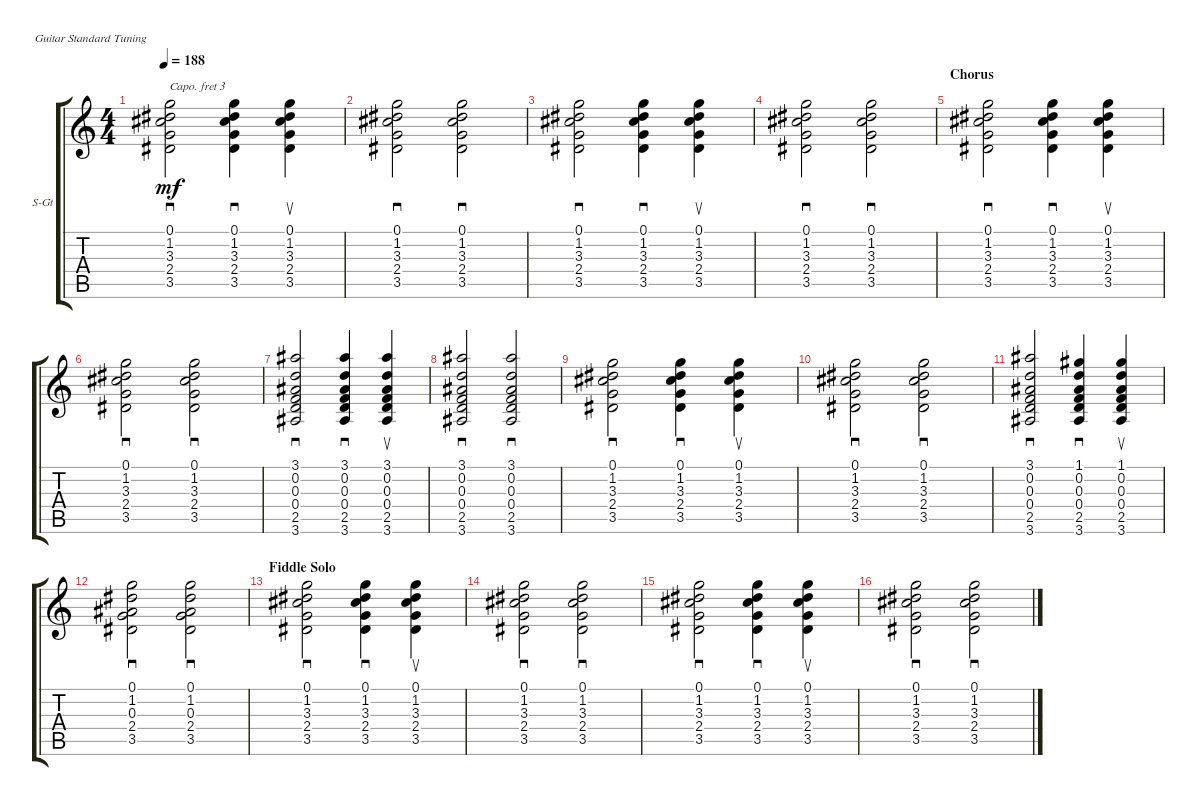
\defaultSystemsLayout 4
\bracketExtendMode groupsimilarinstruments
\firstSystemTrackNameOrientation horizontal
\otherSystemsTrackNameOrientation horizontal
\track ("Steel Guitar" "S-Gt") {instrument acousticguitarsteel}
\staff {score tabs}
\capo 3
\tuning (E4 B3 G3 D3 A2 E2)
\ts (4 4)
\tempo 188
\clef g2
\ks c
(0.1 1.2 3.3 2.4 3.5).2{sd dy mf} (3.5 2.4 3.3 1.2 0.1).4{sd} (3.5 2.4 3.3 1.2 0.1).4{su} |
(3.5 2.4 3.3 1.2 0.1).2{sd} (3.5 2.4 3.3 1.2 0.1).2{sd} |
(0.1 1.2 3.3 2.4 3.5).2{sd} (3.5 2.4 3.3 1.2 0.1).4{sd} (3.5 2.4 3.3 1.2 0.1).4{su} |
(3.5 2.4 3.3 1.2 0.1).2{sd} (3.5 2.4 3.3 1.2 0.1).2{sd} |
\section ("" "Chorus")
(0.1 1.2 3.3 2.4 3.5).2{sd} (3.5 2.4 3.3 1.2 0.1).4{sd} (3.5 2.4 3.3 1.2 0.1).4{su} |
(3.5 2.4 3.3 1.2 0.1).2{sd} (3.5 2.4 3.3 1.2 0.1).2{sd} |
(3.1 0.2 0.3 0.4 2.5 3.6).2{sd} (2.5 0.4 0.3 0.2 3.1 3.6).4{sd} (2.5 0.4 0.3 0.2 3.1 3.6).4{su} |
(2.5 0.4 0.3 0.2 3.1 3.6).2{sd} (2.5 0.4 0.3 0.2 3.1 3.6).2{sd} |
(0.1 1.2 3.3 2.4 3.5).2{sd} (3.5 2.4 3.3 1.2 0.1).4{sd} (3.5 2.4 3.3 1.2 0.1).4{su} |
(3.5 2.4 3.3 1.2 0.1).2{sd} (3.5 2.4 3.3 1.2 0.1).2{sd} |
(3.1 0.2 0.3 0.4 2.5 3.6).2{sd} (2.5 0.4 0.3 0.2 1.1 3.6).4{sd} (2.5 0.4 0.3 0.2 1.1 3.6).4{su} |
(3.5 2.4 0.3 1.2 0.1).2{sd} (3.5 2.4 0.3 1.2 0.1).2{sd} |
\section ("" "Fiddle Solo")
(0.1 1.2 3.3 2.4 3.5).2{sd} (3.5 2.4 3.3 1.2 0.1).4{sd} (3.5 2.4 3.3 1.2 0.1).4{su} |
(3.5 2.4 3.3 1.2 0.1).2{sd} (3.5 2.4 3.3 1.2 0.1).2{sd} |
(0.1 1.2 3.3 2.4 3.5).2{sd} (3.5 2.4 3.3 1.2 0.1).4{sd} (3.5 2.4 3.3 1.2 0.1).4{su} |
(3.5 2.4 3.3 1.2 0.1).2{sd} (3.5 2.4 3.3 1.2 0.1).2{sd}
